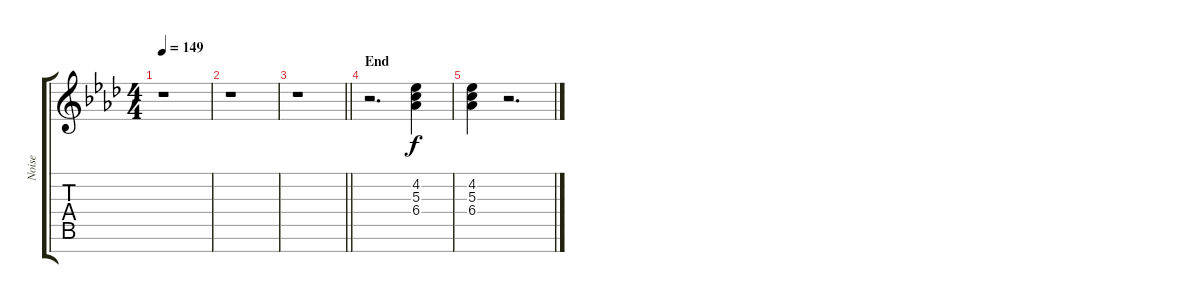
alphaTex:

\track ("Noise" "Noise") {instrument guitarfretnoise}
\staff {score tabs}
\tuning (E5 B4 G4 D4 A3 E3 B2) {hide}
\ts (4 4)
\tempo 149
\clef g2
\ks ab
r.1{dy f} |
r.1 |
\barLineRight lightlight
r.1 |
\section ("" "End")
r.2{d} (4.2 5.3 6.4).4 |
(4.2 5.3 6.4).4 r.2{d}
